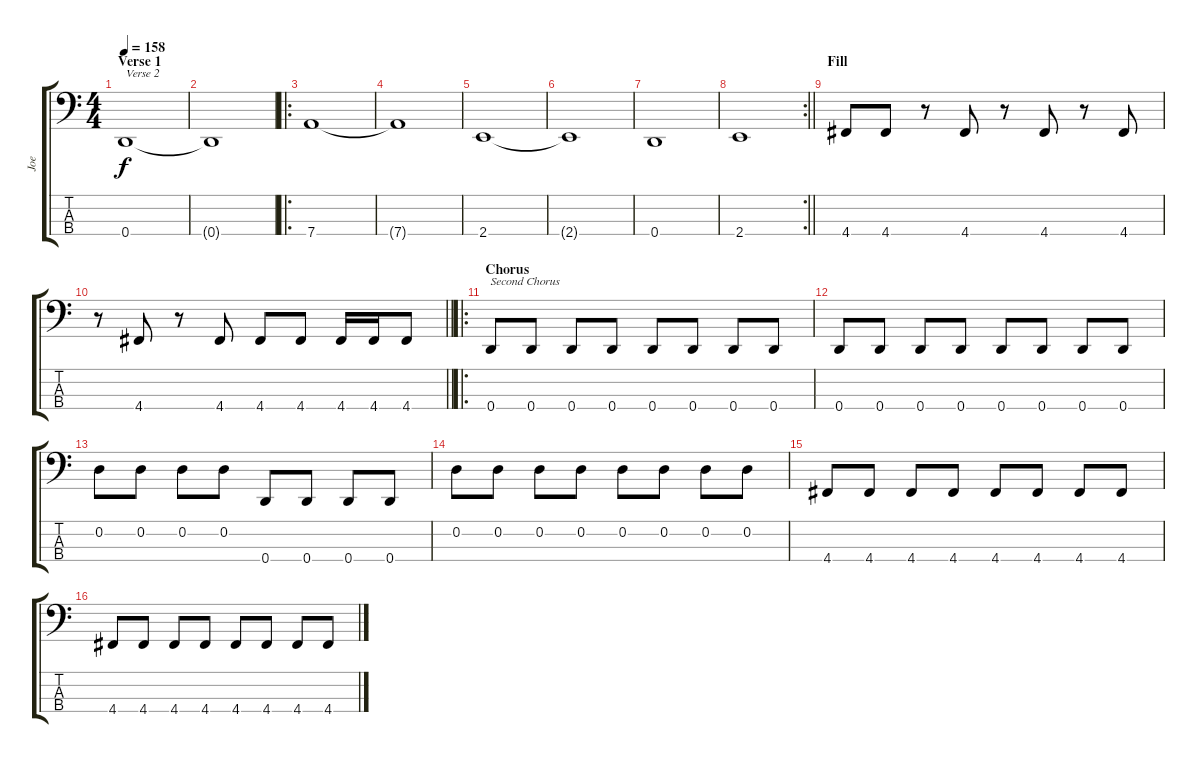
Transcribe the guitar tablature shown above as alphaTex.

\track ("Joe" "Joe") {instrument slapbass2}
\staff {score tabs}
\tuning (G2 D2 A1 D1) {hide}
\ts (4 4)
\section ("" "Verse 1")
\tempo 158
\clef f4
\ks c
0.4.1{txt "Verse 2" dy f} |
0.4{t}.1 |
\ro
7.4.1 |
7.4{t}.1 |
2.4.1 |
2.4{t}.1 |
0.4.1 |
\rc 2
\barLineRight lightlight
2.4.1 |
\section ("" "Fill")
4.4.8 4.4.8 r.8 4.4.8 r.8 4.4.8 r.8 4.4.8 |
\barLineRight lightlight
r.8 4.4.8 r.8 4.4.8 4.4.8 4.4.8 4.4.16 4.4.16 4.4.8 |
\ro
\section ("" "Chorus")
0.4.8{txt "Second Chorus"} 0.4.8 0.4.8 0.4.8 0.4.8 0.4.8 0.4.8 0.4.8 |
0.4.8 0.4.8 0.4.8 0.4.8 0.4.8 0.4.8 0.4.8 0.4.8 |
0.2.8 0.2.8 0.2.8 0.2.8 0.4.8 0.4.8 0.4.8 0.4.8 |
0.2.8 0.2.8 0.2.8 0.2.8 0.2.8 0.2.8 0.2.8 0.2.8 |
4.4.8 4.4.8 4.4.8 4.4.8 4.4.8 4.4.8 4.4.8 4.4.8 |
4.4.8 4.4.8 4.4.8 4.4.8 4.4.8 4.4.8 4.4.8 4.4.8
